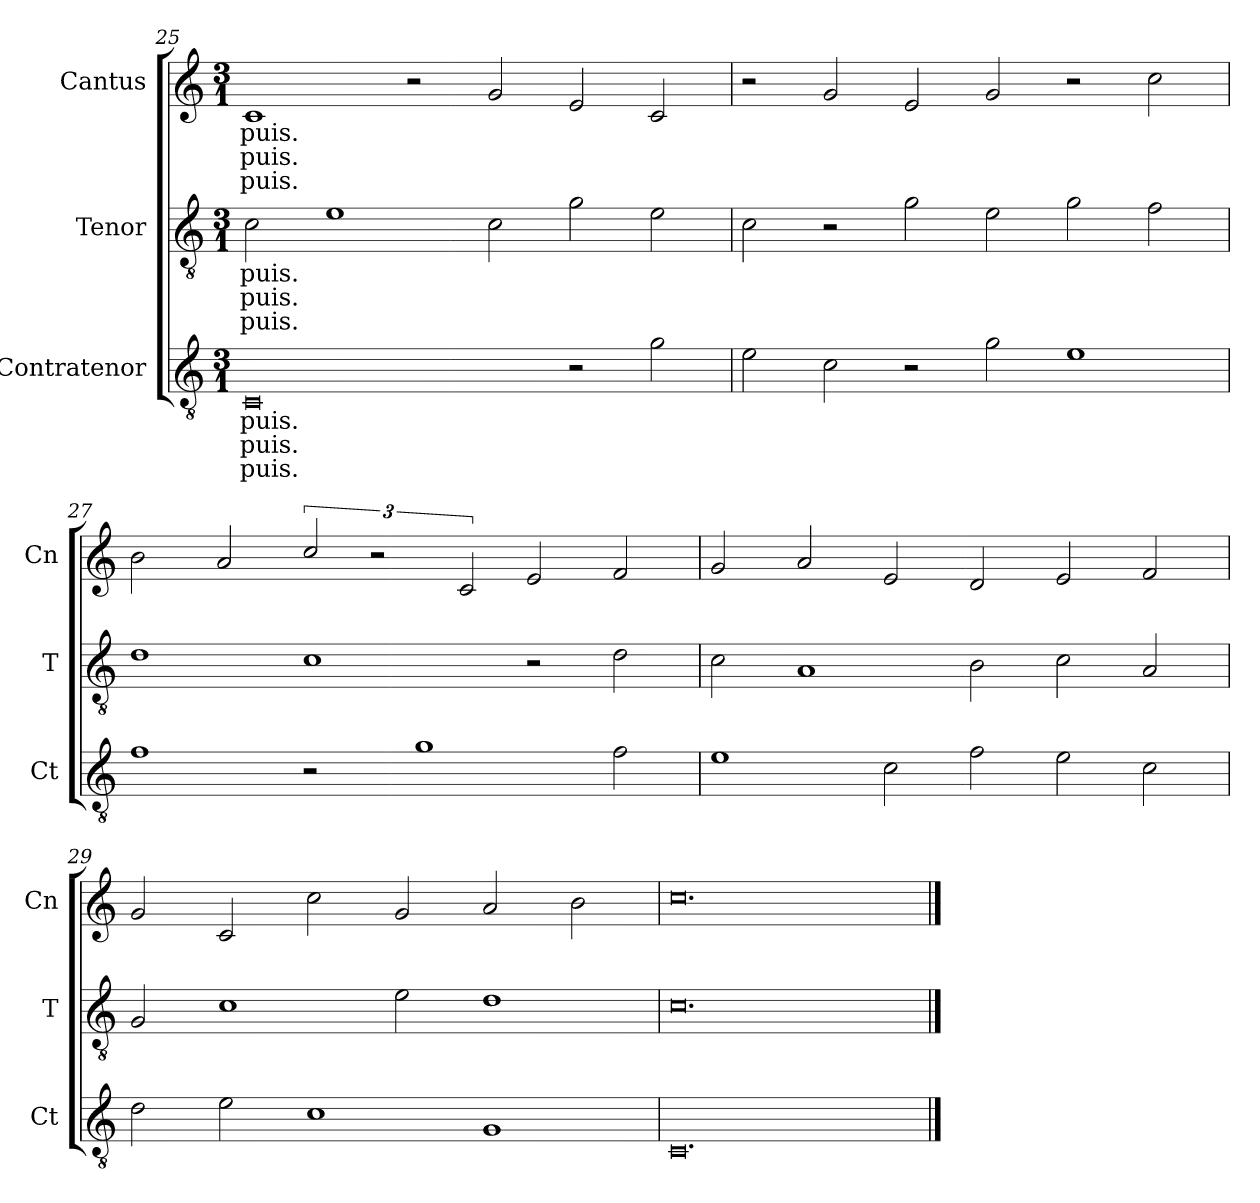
**kern	**text	**text	**text	**kern	**text	**text	**text	**kern	**text	**text	**text
*part3	*part3	*part3	*part3	*part2	*part2	*part2	*part2	*part1	*part1	*part1	*part1
*staff3	*staff3	*staff3	*staff3	*staff2	*staff2	*staff2	*staff2	*staff1	*staff1	*staff1	*staff1
*I"Contratenor	*	*	*	*I"Tenor	*	*	*	*I"Cantus	*	*	*
*I'Ct	*	*	*	*I'T	*	*	*	*I'Cn	*	*	*
*clefGv2	*	*	*	*clefGv2	*	*	*	*clefG2	*	*	*
*k[]	*	*	*	*k[]	*	*	*	*k[]	*	*	*
*M3/1	*	*	*	*M3/1	*	*	*	*M3/1	*	*	*
=25	=25	=25	=25	=25	=25	=25	=25	=25	=25	=25	=25
0C	puis.	puis.	puis.	2c\	puis.	puis.	puis.	1c	puis.	puis.	puis.
.	.	.	.	1e	.	.	.	.	.	.	.
.	.	.	.	.	.	.	.	2r	.	.	.
.	.	.	.	2c\	.	.	.	2g/	.	.	.
2r	.	.	.	2g\	.	.	.	2e/	.	.	.
2g\	.	.	.	2e\	.	.	.	2c/	.	.	.
=26	=26	=26	=26	=26	=26	=26	=26	=26	=26	=26	=26
2e\	.	.	.	2c\	.	.	.	2r	.	.	.
2c\	.	.	.	2r	.	.	.	2g/	.	.	.
2r	.	.	.	2g\	.	.	.	2e/	.	.	.
2g\	.	.	.	2e\	.	.	.	2g/	.	.	.
1e	.	.	.	2g\	.	.	.	2r	.	.	.
.	.	.	.	2f\	.	.	.	2cc\	.	.	.
=27	=27	=27	=27	=27	=27	=27	=27	=27	=27	=27	=27
1f	.	.	.	1d	.	.	.	2b\	.	.	.
.	.	.	.	.	.	.	.	2a/	.	.	.
2r	.	.	.	1c	.	.	.	3cc/	.	.	.
.	.	.	.	.	.	.	.	3r	.	.	.
1g	.	.	.	.	.	.	.	.	.	.	.
.	.	.	.	.	.	.	.	3c/	.	.	.
.	.	.	.	2r	.	.	.	2e/	.	.	.
2f\	.	.	.	2d\	.	.	.	2f/	.	.	.
=28	=28	=28	=28	=28	=28	=28	=28	=28	=28	=28	=28
1e	.	.	.	2c\	.	.	.	2g/	.	.	.
.	.	.	.	1A	.	.	.	2a/	.	.	.
2c\	.	.	.	.	.	.	.	2e/	.	.	.
2f\	.	.	.	2B\	.	.	.	2d/	.	.	.
2e\	.	.	.	2c\	.	.	.	2e/	.	.	.
2c\	.	.	.	2A/	.	.	.	2f/	.	.	.
=29	=29	=29	=29	=29	=29	=29	=29	=29	=29	=29	=29
2d\	.	.	.	2G/	.	.	.	2g/	.	.	.
2e\	.	.	.	1c	.	.	.	2c/	.	.	.
1c	.	.	.	.	.	.	.	2cc\	.	.	.
.	.	.	.	2e\	.	.	.	2g/	.	.	.
1G	.	.	.	1d	.	.	.	2a/	.	.	.
.	.	.	.	.	.	.	.	2b\	.	.	.
=30	=30	=30	=30	=30	=30	=30	=30	=30	=30	=30	=30
0.C	.	.	.	0.c	.	.	.	0.cc	.	.	.
==	==	==	==	==	==	==	==	==	==	==	==
*-	*-	*-	*-	*-	*-	*-	*-	*-	*-	*-	*-
